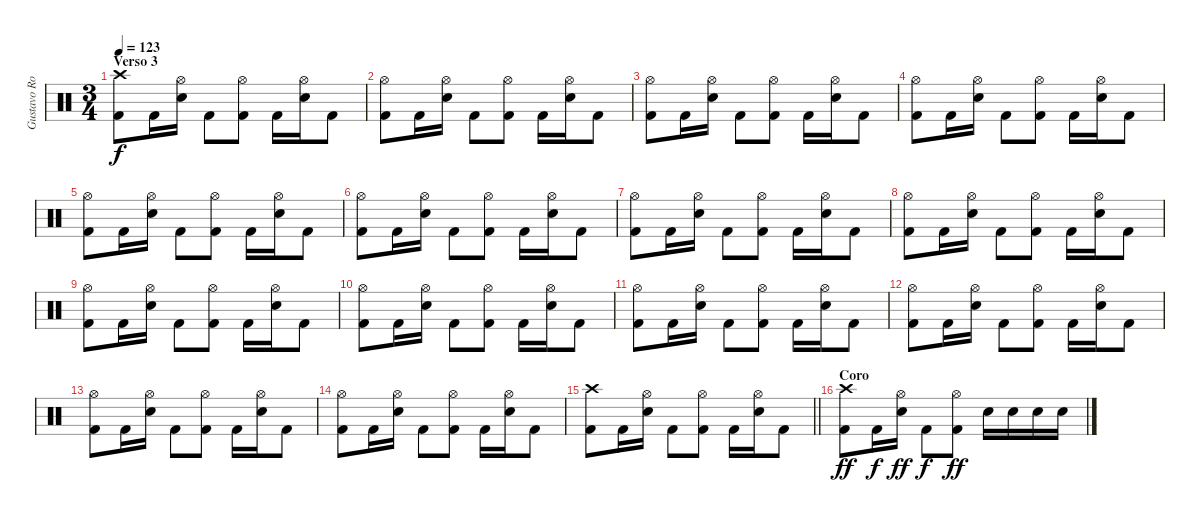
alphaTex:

\track ("Gustavo Rowek" "Gustavo Ro") {instrument percussion}
\staff {score}
\articulation defaults
\ts (3 4)
\section ("" "Verso 3")
\tempo 123
\clef neutral
\ks c
("Crash high (hit)" "Kick (hit) 2").8{dy f} "Kick (hit) 2".16 ("Hi-Hat (open)" "Snare (hit) 2").16 "Kick (hit) 2".8 ("Hi-Hat (open)" "Kick (hit) 2").8 "Kick (hit) 2".16 ("Hi-Hat (open)" "Snare (hit) 2").16 "Kick (hit) 2".8 |
("Hi-Hat (open)" "Kick (hit) 2").8 "Kick (hit) 2".16 ("Hi-Hat (open)" "Snare (hit) 2").16 "Kick (hit) 2".8 ("Hi-Hat (open)" "Kick (hit) 2").8 "Kick (hit) 2".16 ("Hi-Hat (open)" "Snare (hit) 2").16 "Kick (hit) 2".8 |
("Hi-Hat (open)" "Kick (hit) 2").8 "Kick (hit) 2".16 ("Hi-Hat (open)" "Snare (hit) 2").16 "Kick (hit) 2".8 ("Hi-Hat (open)" "Kick (hit) 2").8 "Kick (hit) 2".16 ("Hi-Hat (open)" "Snare (hit) 2").16 "Kick (hit) 2".8 |
("Hi-Hat (open)" "Kick (hit) 2").8 "Kick (hit) 2".16 ("Hi-Hat (open)" "Snare (hit) 2").16 "Kick (hit) 2".8 ("Hi-Hat (open)" "Kick (hit) 2").8 "Kick (hit) 2".16 ("Hi-Hat (open)" "Snare (hit) 2").16 "Kick (hit) 2".8 |
("Hi-Hat (open)" "Kick (hit) 2").8 "Kick (hit) 2".16 ("Hi-Hat (open)" "Snare (hit) 2").16 "Kick (hit) 2".8 ("Hi-Hat (open)" "Kick (hit) 2").8 "Kick (hit) 2".16 ("Hi-Hat (open)" "Snare (hit) 2").16 "Kick (hit) 2".8 |
("Hi-Hat (open)" "Kick (hit) 2").8 "Kick (hit) 2".16 ("Hi-Hat (open)" "Snare (hit) 2").16 "Kick (hit) 2".8 ("Hi-Hat (open)" "Kick (hit) 2").8 "Kick (hit) 2".16 ("Hi-Hat (open)" "Snare (hit) 2").16 "Kick (hit) 2".8 |
("Hi-Hat (open)" "Kick (hit) 2").8 "Kick (hit) 2".16 ("Hi-Hat (open)" "Snare (hit) 2").16 "Kick (hit) 2".8 ("Hi-Hat (open)" "Kick (hit) 2").8 "Kick (hit) 2".16 ("Hi-Hat (open)" "Snare (hit) 2").16 "Kick (hit) 2".8 |
("Hi-Hat (open)" "Kick (hit) 2").8 "Kick (hit) 2".16 ("Hi-Hat (open)" "Snare (hit) 2").16 "Kick (hit) 2".8 ("Hi-Hat (open)" "Kick (hit) 2").8 "Kick (hit) 2".16 ("Hi-Hat (open)" "Snare (hit) 2").16 "Kick (hit) 2".8 |
("Hi-Hat (open)" "Kick (hit) 2").8 "Kick (hit) 2".16 ("Hi-Hat (open)" "Snare (hit) 2").16 "Kick (hit) 2".8 ("Hi-Hat (open)" "Kick (hit) 2").8 "Kick (hit) 2".16 ("Hi-Hat (open)" "Snare (hit) 2").16 "Kick (hit) 2".8 |
("Hi-Hat (open)" "Kick (hit) 2").8 "Kick (hit) 2".16 ("Hi-Hat (open)" "Snare (hit) 2").16 "Kick (hit) 2".8 ("Hi-Hat (open)" "Kick (hit) 2").8 "Kick (hit) 2".16 ("Hi-Hat (open)" "Snare (hit) 2").16 "Kick (hit) 2".8 |
("Hi-Hat (open)" "Kick (hit) 2").8 "Kick (hit) 2".16 ("Hi-Hat (open)" "Snare (hit) 2").16 "Kick (hit) 2".8 ("Hi-Hat (open)" "Kick (hit) 2").8 "Kick (hit) 2".16 ("Hi-Hat (open)" "Snare (hit) 2").16 "Kick (hit) 2".8 |
("Hi-Hat (open)" "Kick (hit) 2").8 "Kick (hit) 2".16 ("Hi-Hat (open)" "Snare (hit) 2").16 "Kick (hit) 2".8 ("Hi-Hat (open)" "Kick (hit) 2").8 "Kick (hit) 2".16 ("Hi-Hat (open)" "Snare (hit) 2").16 "Kick (hit) 2".8 |
("Hi-Hat (open)" "Kick (hit) 2").8 "Kick (hit) 2".16 ("Hi-Hat (open)" "Snare (hit) 2").16 "Kick (hit) 2".8 ("Hi-Hat (open)" "Kick (hit) 2").8 "Kick (hit) 2".16 ("Hi-Hat (open)" "Snare (hit) 2").16 "Kick (hit) 2".8 |
("Hi-Hat (open)" "Kick (hit) 2").8 "Kick (hit) 2".16 ("Hi-Hat (open)" "Snare (hit) 2").16 "Kick (hit) 2".8 ("Hi-Hat (open)" "Kick (hit) 2").8 "Kick (hit) 2".16 ("Hi-Hat (open)" "Snare (hit) 2").16 "Kick (hit) 2".8 |
\barLineRight lightlight
("Crash high (hit)" "Kick (hit) 2").8 "Kick (hit) 2".16 ("Hi-Hat (open)" "Snare (hit) 2").16 "Kick (hit) 2".8 ("Hi-Hat (open)" "Kick (hit) 2").8 "Kick (hit) 2".16 ("Hi-Hat (open)" "Snare (hit) 2").16 "Kick (hit) 2".8 |
\section ("" "Coro")
("Crash high (hit)" "Kick (hit) 2").8{dy ff} "Kick (hit) 2".16{dy f} ("Hi-Hat (open)" "Snare (hit) 2").16{dy ff} "Kick (hit) 2".8{dy f} ("Hi-Hat (open)" "Kick (hit) 2").8{dy ff} "Snare (hit) 2".16 "Snare (hit) 2".16 "Snare (hit) 2".16 "Snare (hit) 2".16
